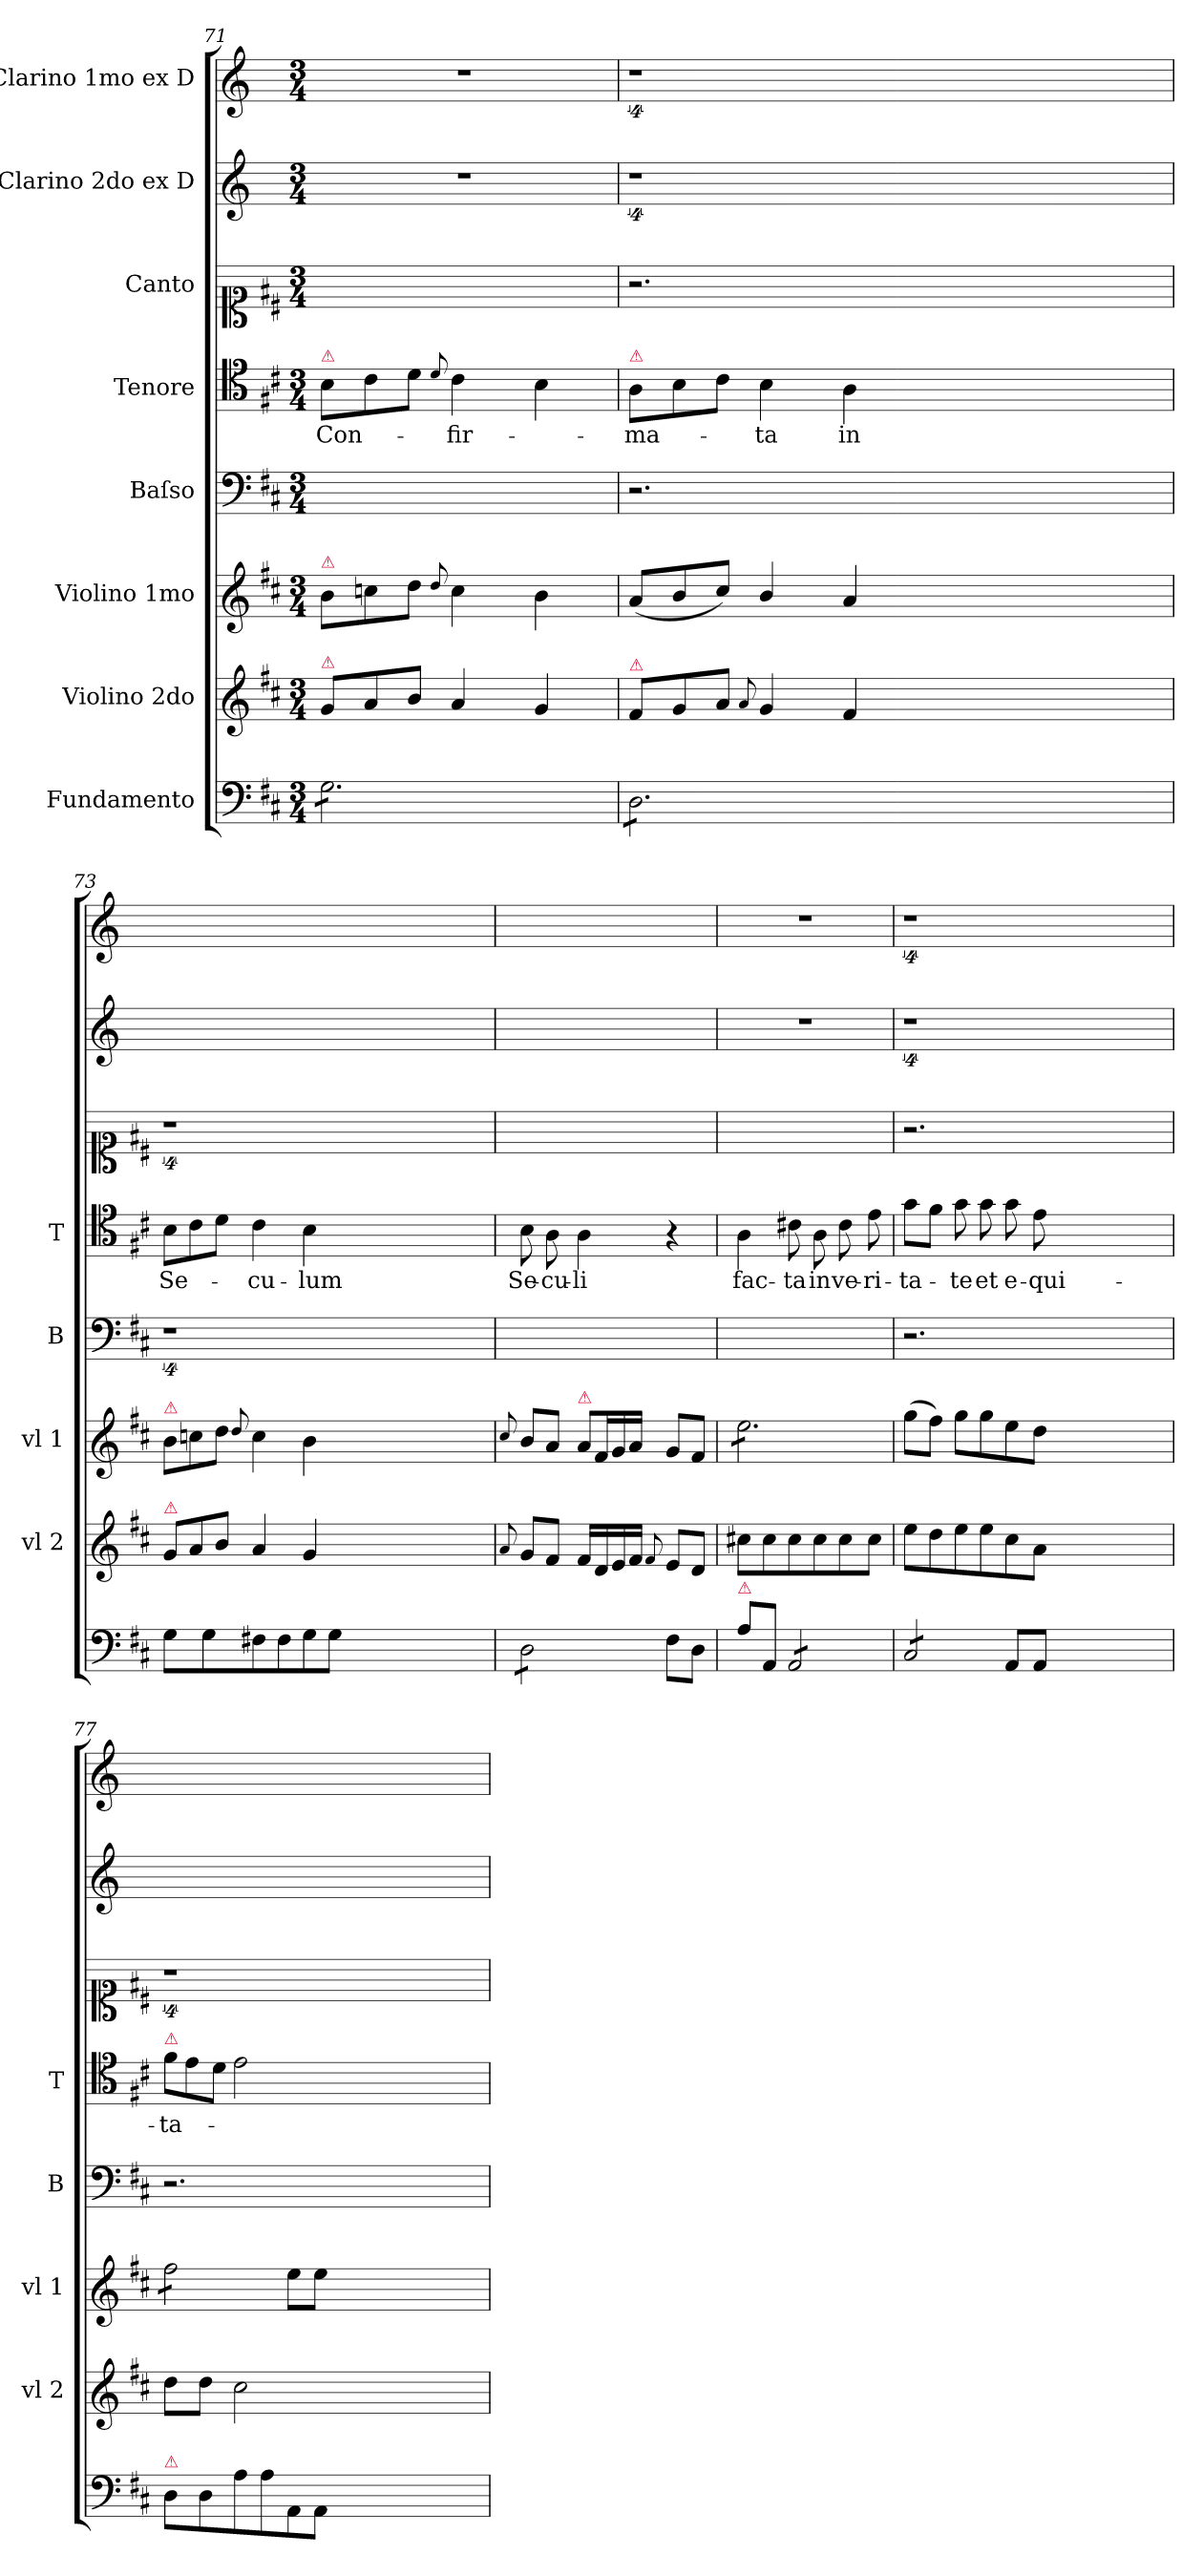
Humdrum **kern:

**kern	**kern	**kern	**kern	**kern	**text	**kern	**kern	**kern
*part8	*part7	*part6	*part5	*part4	*part4	*part3	*part2	*part1
*staff8	*staff7	*staff6	*staff5	*staff4	*staff4	*staff3	*staff2	*staff1
*I"Fundamento	*I"Violino 2do	*I"Violino 1mo	*I"Baſso	*I"Tenore	*	*I"Canto	*I"Clarino 2do ex D	*I"Clarino 1mo ex D
*	*I'vl 2	*I'vl 1	*I'B	*I'T	*	*	*	*
*clefF4	*clefG2	*clefG2	*clefF4	*clefC4	*	*clefC1	*clefG2	*clefG2
*	*	*	*	*	*	*	*ITrd-1c-2	*ITrd-1c-2
*k[f#c#]	*k[f#c#]	*k[f#c#]	*k[f#c#]	*k[f#c#]	*	*k[f#c#]	*k[f#c#]	*k[f#c#]
*M3/4	*M3/4	*M3/4	*M3/4	*M3/4	*	*M3/4	*M3/4	*M3/4
*	*Xtuplet	*Xtuplet	*	*Xtuplet	*	*	*	*
=71	=71	=71	=71	=71	=71	=71	=71	=71
!	!	!	!	!LO:TX:a:color=crimson:t=⚠	!	!	!	!
!	!	!LO:TX:a:color=crimson:t=⚠	!	!	!	!	!	!
!	!LO:TX:a:color=crimson:t=⚠	!	!	!	!	!	!	!
*tremolo	*	*	*	*	*	*	*	*
8G\L	12g/L	12b\L	2.ryy	12B\L	Con-	2.ryy	2.r	2.r
.	12a/	12ccn\	.	12c#\	.	.	.	.
8G\	.	.	.	.	.	.	.	.
.	12b/J	12dd\J	.	12d\J	.	.	.	.
.	.	8qqdd/	.	8qqd/	.	.	.	.
8G\	4a/	4cc\	.	4c#\	-fir-	.	.	.
8G\	.	.	.	.	.	.	.	.
8G\	4g/	4b\	.	4B\	.	.	.	.
8G\J	.	.	.	.	.	.	.	.
=72	=72	=72	=72	=72	=72	=72	=72	=72
!	!	!	!	!LO:TX:a:color=crimson:t=⚠	!	!	!	!
!	!LO:TX:a:color=crimson:t=⚠	!	!	!	!	!	!	!
8D\L	12f#/L	(12a/L	2.r	12A\L	-ma-	2.r	4%9r	4%9r
.	12g/	12b/	.	12B\	.	.	.	.
8D\	.	.	.	.	.	.	.	.
.	12a/J	12cc#/J)	.	12c#\J	.	.	.	.
.	8qqa/	.	.	.	.	.	.	.
8D\	4g/	4b/	.	4B\	-ta	.	.	.
8D\	.	.	.	.	.	.	.	.
8D\	4f#/	4a/	.	4A\	in	.	.	.
8D\J	.	.	.	.	.	.	.	.
*Xtremolo	*	*	*	*	*	*	*	*
1.ryy	1.ryy	1.ryy	1.ryy	1.ryy	.	1.ryy	.	.
=73	=73	=73	=73	=73	=73	=73	=73	=73
!	!	!LO:TX:a:color=crimson:t=⚠	!	!	!	!	!	!
!	!LO:TX:a:color=crimson:t=⚠	!	!	!	!	!	!	!
8G\L	12g/L	12b\L	4%9r	12B\L	Se-	4%9r	0ryy	0ryy
.	12a/	12ccn\	.	12c#\	.	.	.	.
8G\	.	.	.	.	.	.	.	.
.	12b/J	12dd\J	.	12d\J	.	.	.	.
.	.	8qqdd/	.	.	.	.	.	.
8F#X\	4a/	4cc\	.	4c#\	-cu-	.	.	.
8F#\	.	.	.	.	.	.	.	.
8G\	4g/	4b\	.	4B\	-lum	.	.	.
8G\J	.	.	.	.	.	.	.	.
1.ryy	1.ryy	1.ryy	.	1.ryy	.	.	.	.
.	.	.	.	.	.	.	4ryy	4ryy
=74	=74	=74	=74	=74	=74	=74	=74	=74
.	8qqa/	8qqcc#/	.	.	.	.	.	.
*tremolo	*	*	*	*	*	*	*	*
8D\L	8g/L	8b/L	2.ryy	8B\	Se-	2.ryy	2.ryy	2.ryy
8D\	8f#/J	8a/J	.	8A\	-cu-	.	.	.
!	!	!LO:TX:a:color=crimson:t=⚠	!	!	!	!	!	!
!	!	!LO:N:vis=8	!	!	!	!	!	!
8D\	16f#/LL	16a/L	.	4A\	-li	.	.	.
.	16d/	16f#/L	.	.	.	.	.	.
8D\J	16e/	16g/	.	.	.	.	.	.
*Xtremolo	*	*	*	*	*	*	*	*
.	16f#/JJ	16a/JJ	.	.	.	.	.	.
.	8qqf#/	.	.	.	.	.	.	.
8F#\L	8e/L	8g/L	.	4r	.	.	.	.
8D\J	8d/J	8f#/J	.	.	.	.	.	.
=75	=75	=75	=75	=75	=75	=75	=75	=75
!LO:TX:a:color=crimson:t=⚠	!	!	!	!	!	!	!	!
*	*	*tremolo	*	*	*	*	*	*
8A\L	8cc#X\L	8ee\L	2.ryy	4A\	fac-	2.ryy	2.r	2.r
8AA/J	8cc#\	8ee\	.	.	.	.	.	.
*tremolo	*	*	*	*	*	*	*	*
8AA/L	8cc#\	8ee\	.	8c#X\	-ta	.	.	.
8AA/	8cc#\	8ee\	.	8A\	in	.	.	.
8AA/	8cc#\	8ee\	.	8c#\	ve-	.	.	.
8AA/J	8cc#\J	8ee\J	.	8e\	-ri-	.	.	.
*	*	*Xtremolo	*	*	*	*	*	*
=76	=76	=76	=76	=76	=76	=76	=76	=76
8C#/L	8ee\L	(8gg\L	2.r	8g\L	-ta-	2.r	4%9r	4%9r
8C#/	8dd\	8ff#\J)	.	8f#\J	.	.	.	.
8C#/	8ee\	8gg\L	.	8g\	-te	.	.	.
8C#/J	8ee\	8gg\	.	8g\	et	.	.	.
*Xtremolo	*	*	*	*	*	*	*	*
8AA/L	8cc#\	8ee\	.	8g\	e-	.	.	.
8AA/J	8a\J	8dd\J	.	8e\	-qui-	.	.	.
1.ryy	1.ryy	1.ryy	1.ryy	1.ryy	.	1.ryy	.	.
=77	=77	=77	=77	=77	=77	=77	=77	=77
!	!	!	!	!LO:TX:a:color=crimson:t=⚠	!	!	!	!
!LO:TX:a:color=crimson:t=⚠	!	!	!	!	!	!	!	!
*	*	*tremolo	*	*	*	*	*	*
8D\L	8dd\L	8ff#\L	2.r	12f#\L	-ta-	4%9r	0ryy	0ryy
.	.	.	.	12e\	.	.	.	.
8D\	8dd\J	8ff#\	.	.	.	.	.	.
.	.	.	.	12d\J	.	.	.	.
8A\	2cc#\	8ff#\	.	2e\	.	.	.	.
8A\	.	8ff#\J	.	.	.	.	.	.
*	*	*Xtremolo	*	*	*	*	*	*
8AA/	.	8ee\L	.	.	.	.	.	.
8AA/J	.	8ee\J	.	.	.	.	.	.
1.ryy	1.ryy	1.ryy	1.ryy	1.ryy	.	.	.	.
.	.	.	.	.	.	.	4ryy	4ryy
=	=	=	=	=	=	=	=	=
*-	*-	*-	*-	*-	*-	*-	*-	*-
